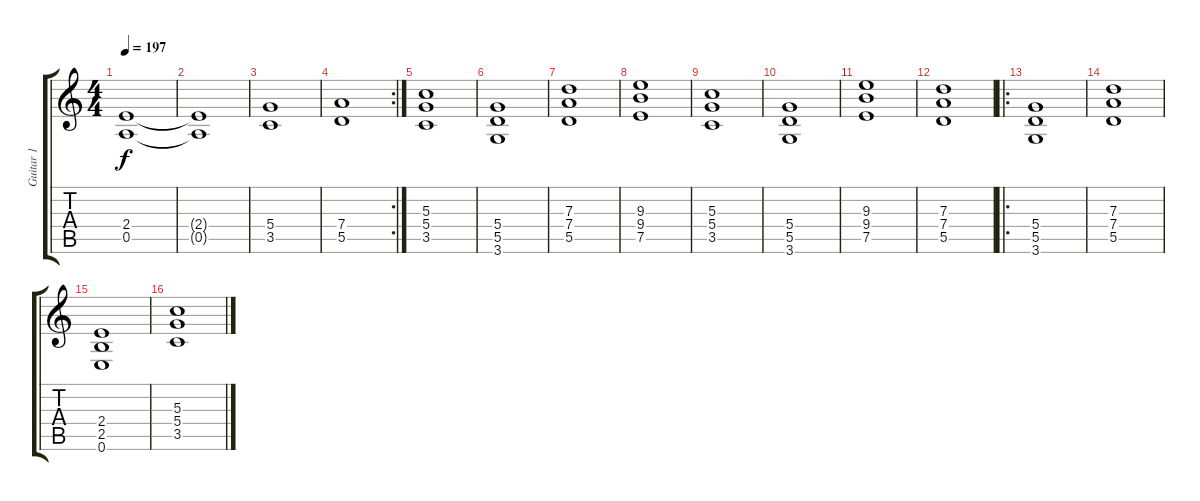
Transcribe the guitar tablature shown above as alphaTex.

\track ("Guitar 1" "Guitar 1") {instrument overdrivenguitar}
\staff {score tabs}
\tuning (E4 B3 G3 D3 A2 E2) {hide}
\ts (4 4)
\tempo 197
\clef g2
\ks c
(2.4 0.5).1{dy f} |
(2.4{t} 0.5{t}).1 |
(5.4 3.5).1 |
\rc 2
(7.4 5.5).1 |
(5.3 5.4 3.5).1 |
(5.4 5.5 3.6).1 |
(7.3 7.4 5.5).1 |
(9.3 9.4 7.5).1 |
(5.3 5.4 3.5).1 |
(5.4 5.5 3.6).1 |
(9.3 9.4 7.5).1 |
(7.3 7.4 5.5).1 |
\ro
(5.4 5.5 3.6).1 |
(7.3 7.4 5.5).1 |
(2.4 2.5 0.6).1 |
(5.3 5.4 3.5).1
